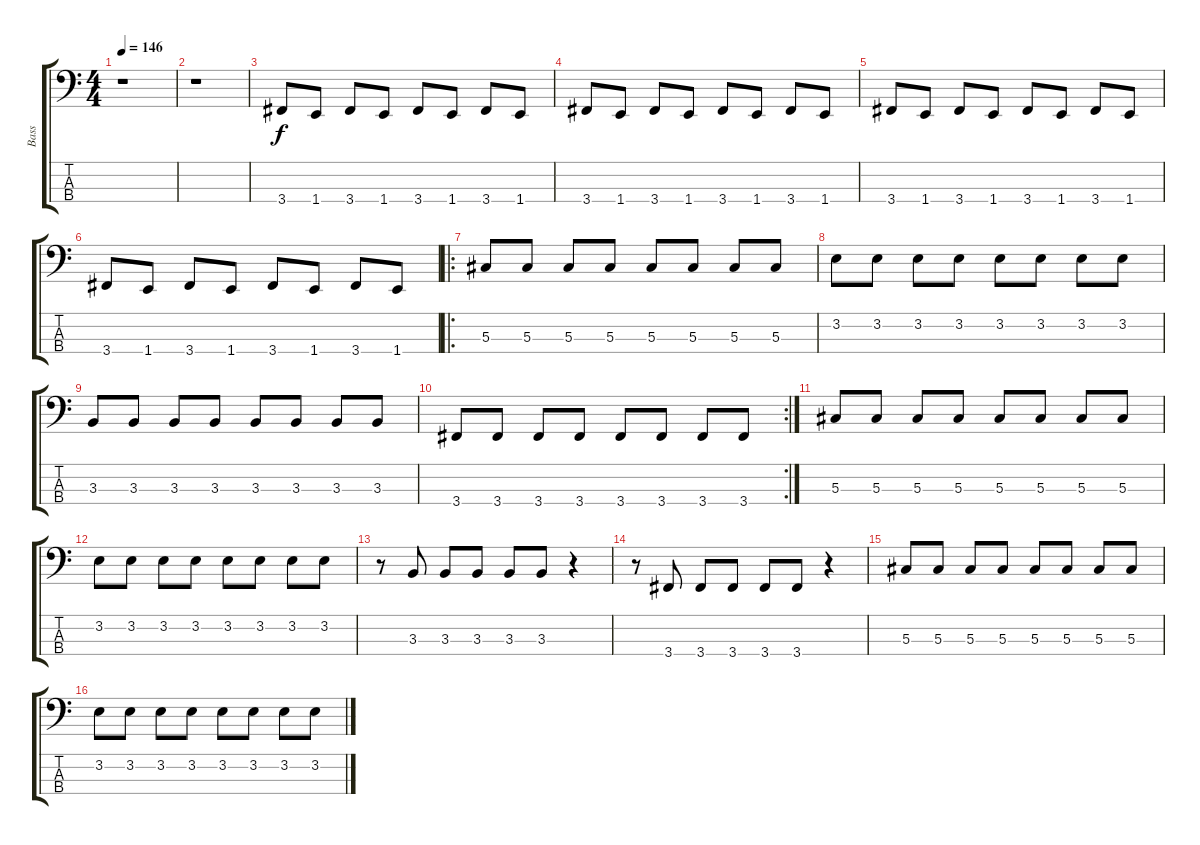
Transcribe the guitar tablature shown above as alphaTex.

\track ("Bass" "Bass") {instrument electricbasspick}
\staff {score tabs}
\tuning (Gb2 Db2 Ab1 Eb1) {hide}
\ts (4 4)
\tempo 146
\clef f4
\ks c
r.1{dy f instrument electricbasspick} |
r.1 |
3.4.8 1.4.8 3.4.8 1.4.8 3.4.8 1.4.8 3.4.8 1.4.8 |
3.4.8 1.4.8 3.4.8 1.4.8 3.4.8 1.4.8 3.4.8 1.4.8 |
3.4.8 1.4.8 3.4.8 1.4.8 3.4.8 1.4.8 3.4.8 1.4.8 |
3.4.8 1.4.8 3.4.8 1.4.8 3.4.8 1.4.8 3.4.8 1.4.8 |
\ro
5.3.8 5.3.8 5.3.8 5.3.8 5.3.8 5.3.8 5.3.8 5.3.8 |
3.2.8 3.2.8 3.2.8 3.2.8 3.2.8 3.2.8 3.2.8 3.2.8 |
3.3.8 3.3.8 3.3.8 3.3.8 3.3.8 3.3.8 3.3.8 3.3.8 |
\rc 2
3.4.8 3.4.8 3.4.8 3.4.8 3.4.8 3.4.8 3.4.8 3.4.8 |
5.3.8 5.3.8 5.3.8 5.3.8 5.3.8 5.3.8 5.3.8 5.3.8 |
3.2.8 3.2.8 3.2.8 3.2.8 3.2.8 3.2.8 3.2.8 3.2.8 |
r.8 3.3.8 3.3.8 3.3.8 3.3.8 3.3.8 r.4 |
r.8 3.4.8 3.4.8 3.4.8 3.4.8 3.4.8 r.4 |
5.3.8 5.3.8 5.3.8 5.3.8 5.3.8 5.3.8 5.3.8 5.3.8 |
3.2.8 3.2.8 3.2.8 3.2.8 3.2.8 3.2.8 3.2.8 3.2.8
